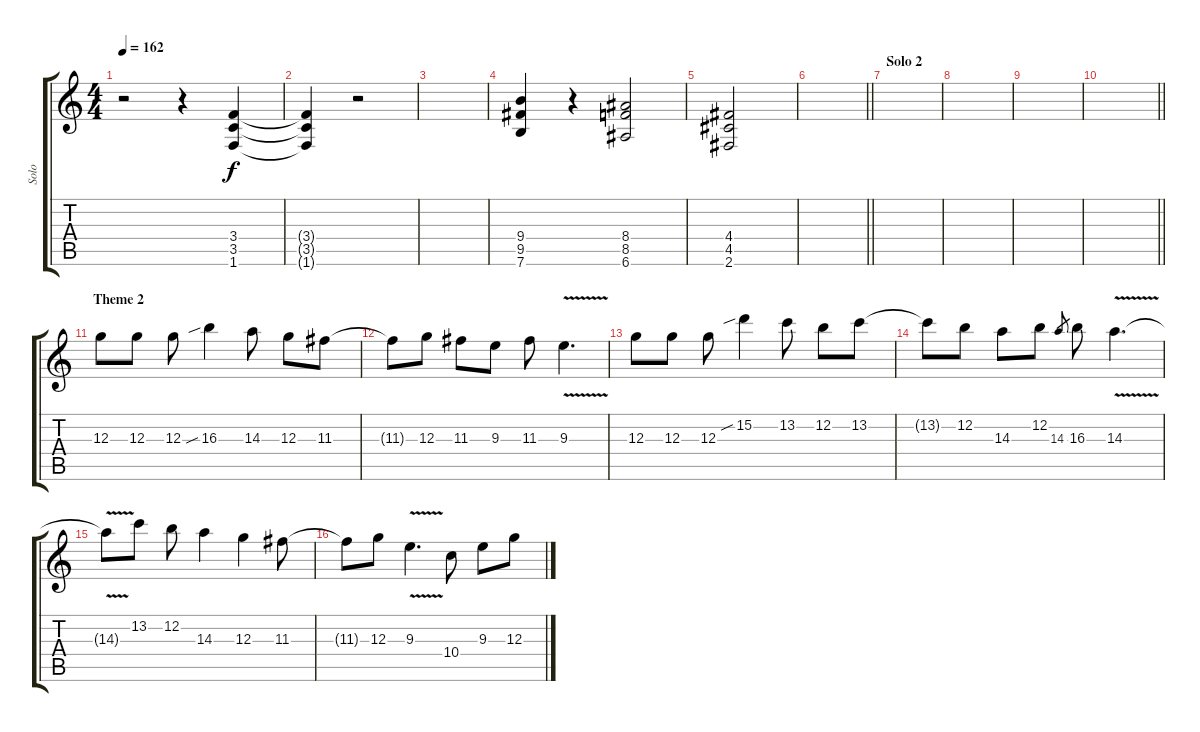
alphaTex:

\track ("Solo" "Solo") {instrument distortionguitar}
\staff {score tabs}
\tuning (E4 B3 G3 D3 A2 E2) {hide}
\ts (4 4)
\tempo 162
\clef g2
\ks c
r.2{dy f} r.4 (3.4 3.5 1.6).4 |
(3.4{t} 3.5{t} 1.6{t}).4 r.2 |
|
(9.4 9.5 7.6).4 r.4 (8.4 8.5 6.6).2 |
(4.4 4.5 2.6).2 |
\barLineRight lightlight
|
\section ("" "Solo 2")
|
|
|
\barLineRight lightlight
|
\section ("" "Theme 2")
12.3.8 12.3.8 12.3.8 16.3{sib}.4 14.3.8 12.3.8 11.3.8 |
11.3{t}.8 12.3.8 11.3.8 9.3.8 11.3.8 9.3{v}.4{d} |
12.3.8 12.3.8 12.3.8 15.2{sib}.4 13.2.8 12.2.8 13.2.8 |
13.2{t}.8 12.2.8 14.3.8 12.2.8 14.3.8{gr} 16.3.8 14.3{v}.4{d} |
14.3{t}.8 13.2.8 12.2.8 14.3.4 12.3.4 11.3.8 |
11.3{t}.8 12.3.8 9.3{v}.4{d} 10.4.8 9.3.8 12.3.8
